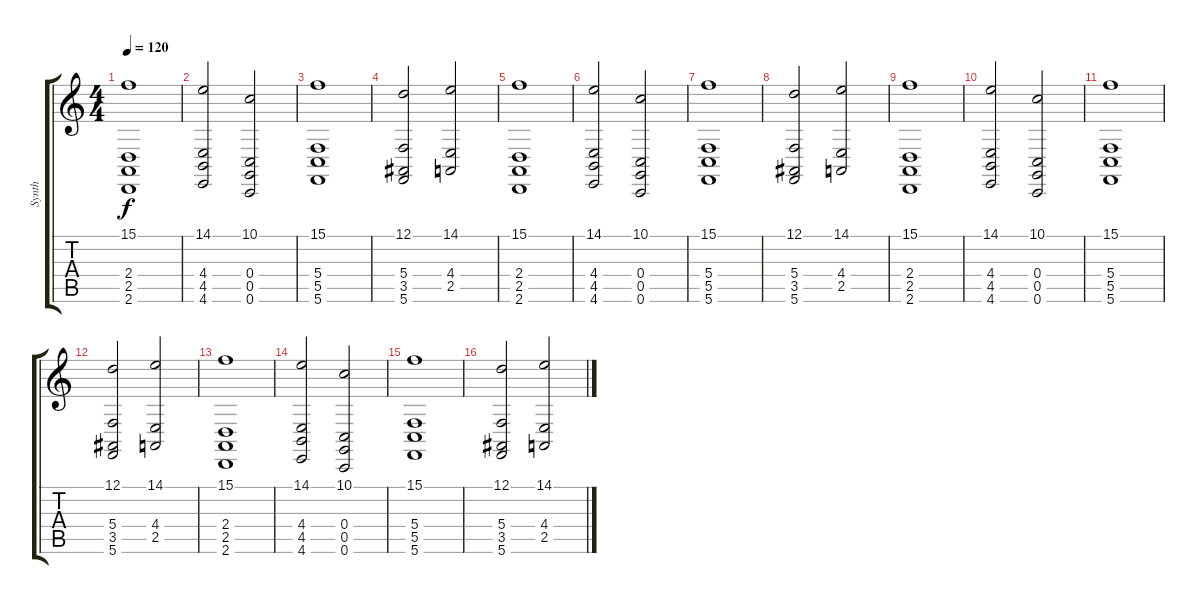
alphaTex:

\track ("Synth" "Synth") {instrument stringensemble1}
\staff {score tabs}
\tuning (D4 A3 F3 C3 G2 C2) {hide}
\ts (4 4)
\tempo 120
\clef g2
\ks c
(15.1 2.4 2.5 2.6).1{dy f} |
(14.1 4.4 4.5 4.6).2 (10.1 0.4 0.5 0.6).2 |
(15.1 5.4 5.5 5.6).1 |
(12.1 5.4 3.5 5.6).2 (14.1 4.4 2.5).2 |
(15.1 2.4 2.5 2.6).1 |
(14.1 4.4 4.5 4.6).2 (10.1 0.4 0.5 0.6).2 |
(15.1 5.4 5.5 5.6).1 |
(12.1 5.4 3.5 5.6).2 (14.1 4.4 2.5).2 |
(15.1 2.4 2.5 2.6).1 |
(14.1 4.4 4.5 4.6).2 (10.1 0.4 0.5 0.6).2 |
(15.1 5.4 5.5 5.6).1 |
(12.1 5.4 3.5 5.6).2 (14.1 4.4 2.5).2 |
(15.1 2.4 2.5 2.6).1 |
(14.1 4.4 4.5 4.6).2 (10.1 0.4 0.5 0.6).2 |
(15.1 5.4 5.5 5.6).1 |
(12.1 5.4 3.5 5.6).2 (14.1 4.4 2.5).2
